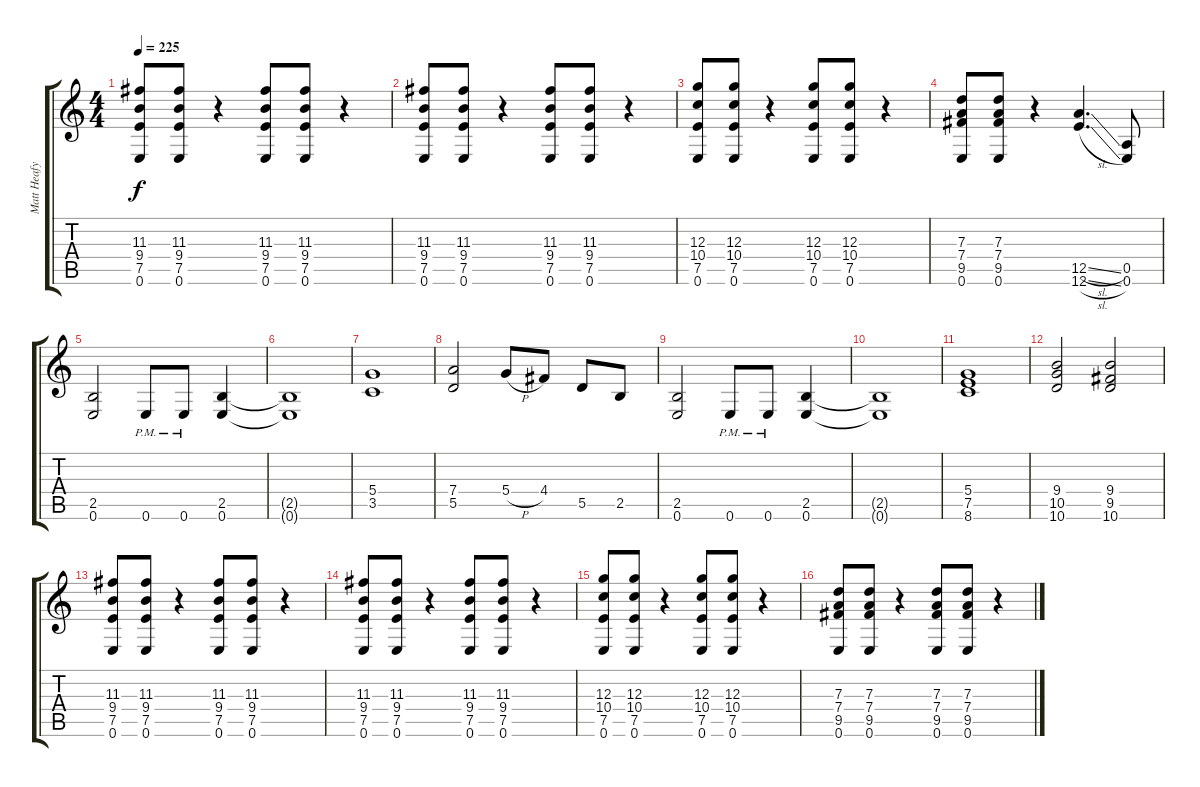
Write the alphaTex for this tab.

\track ("Matt Heafy Gtr. 2" "Matt Heafy") {instrument distortionguitar}
\staff {score tabs}
\tuning (E4 B3 G3 D3 A2 E2) {hide}
\ts (4 4)
\tempo 225
\clef g2
\ks c
(11.3 9.4 7.5 0.6).8{dy f} (11.3 9.4 7.5 0.6).8 r.4 (11.3 9.4 7.5 0.6).8 (11.3 9.4 7.5 0.6).8 r.4 |
(11.3 9.4 7.5 0.6).8 (11.3 9.4 7.5 0.6).8 r.4 (11.3 9.4 7.5 0.6).8 (11.3 9.4 7.5 0.6).8 r.4 |
(12.3 10.4 7.5 0.6).8 (12.3 10.4 7.5 0.6).8 r.4 (12.3 10.4 7.5 0.6).8 (12.3 10.4 7.5 0.6).8 r.4 |
(7.3 7.4 9.5 0.6).8 (7.3 7.4 9.5 0.6).8 r.4 (12.5{sl} 12.6{sl}).4{d} (0.5 0.6).8 |
(2.5 0.6).2 0.6{pm}.8 0.6{pm}.8 (2.5 0.6).4 |
(2.5{t} 0.6{t}).1 |
(5.4 3.5).1 |
(7.4 5.5).2 5.4{h}.8 4.4.8 5.5.8 2.5.8 |
(2.5 0.6).2 0.6{pm}.8 0.6{pm}.8 (2.5 0.6).4 |
(2.5{t} 0.6{t}).1 |
(5.4 7.5 8.6).1 |
(9.4 10.5 10.6).2 (9.4 9.5 10.6).2 |
(11.3 9.4 7.5 0.6).8 (11.3 9.4 7.5 0.6).8 r.4 (11.3 9.4 7.5 0.6).8 (11.3 9.4 7.5 0.6).8 r.4 |
(11.3 9.4 7.5 0.6).8 (11.3 9.4 7.5 0.6).8 r.4 (11.3 9.4 7.5 0.6).8 (11.3 9.4 7.5 0.6).8 r.4 |
(12.3 10.4 7.5 0.6).8 (12.3 10.4 7.5 0.6).8 r.4 (12.3 10.4 7.5 0.6).8 (12.3 10.4 7.5 0.6).8 r.4 |
(7.3 7.4 9.5 0.6).8 (7.3 7.4 9.5 0.6).8 r.4 (7.3 7.4 9.5 0.6).8 (7.3 7.4 9.5 0.6).8 r.4
